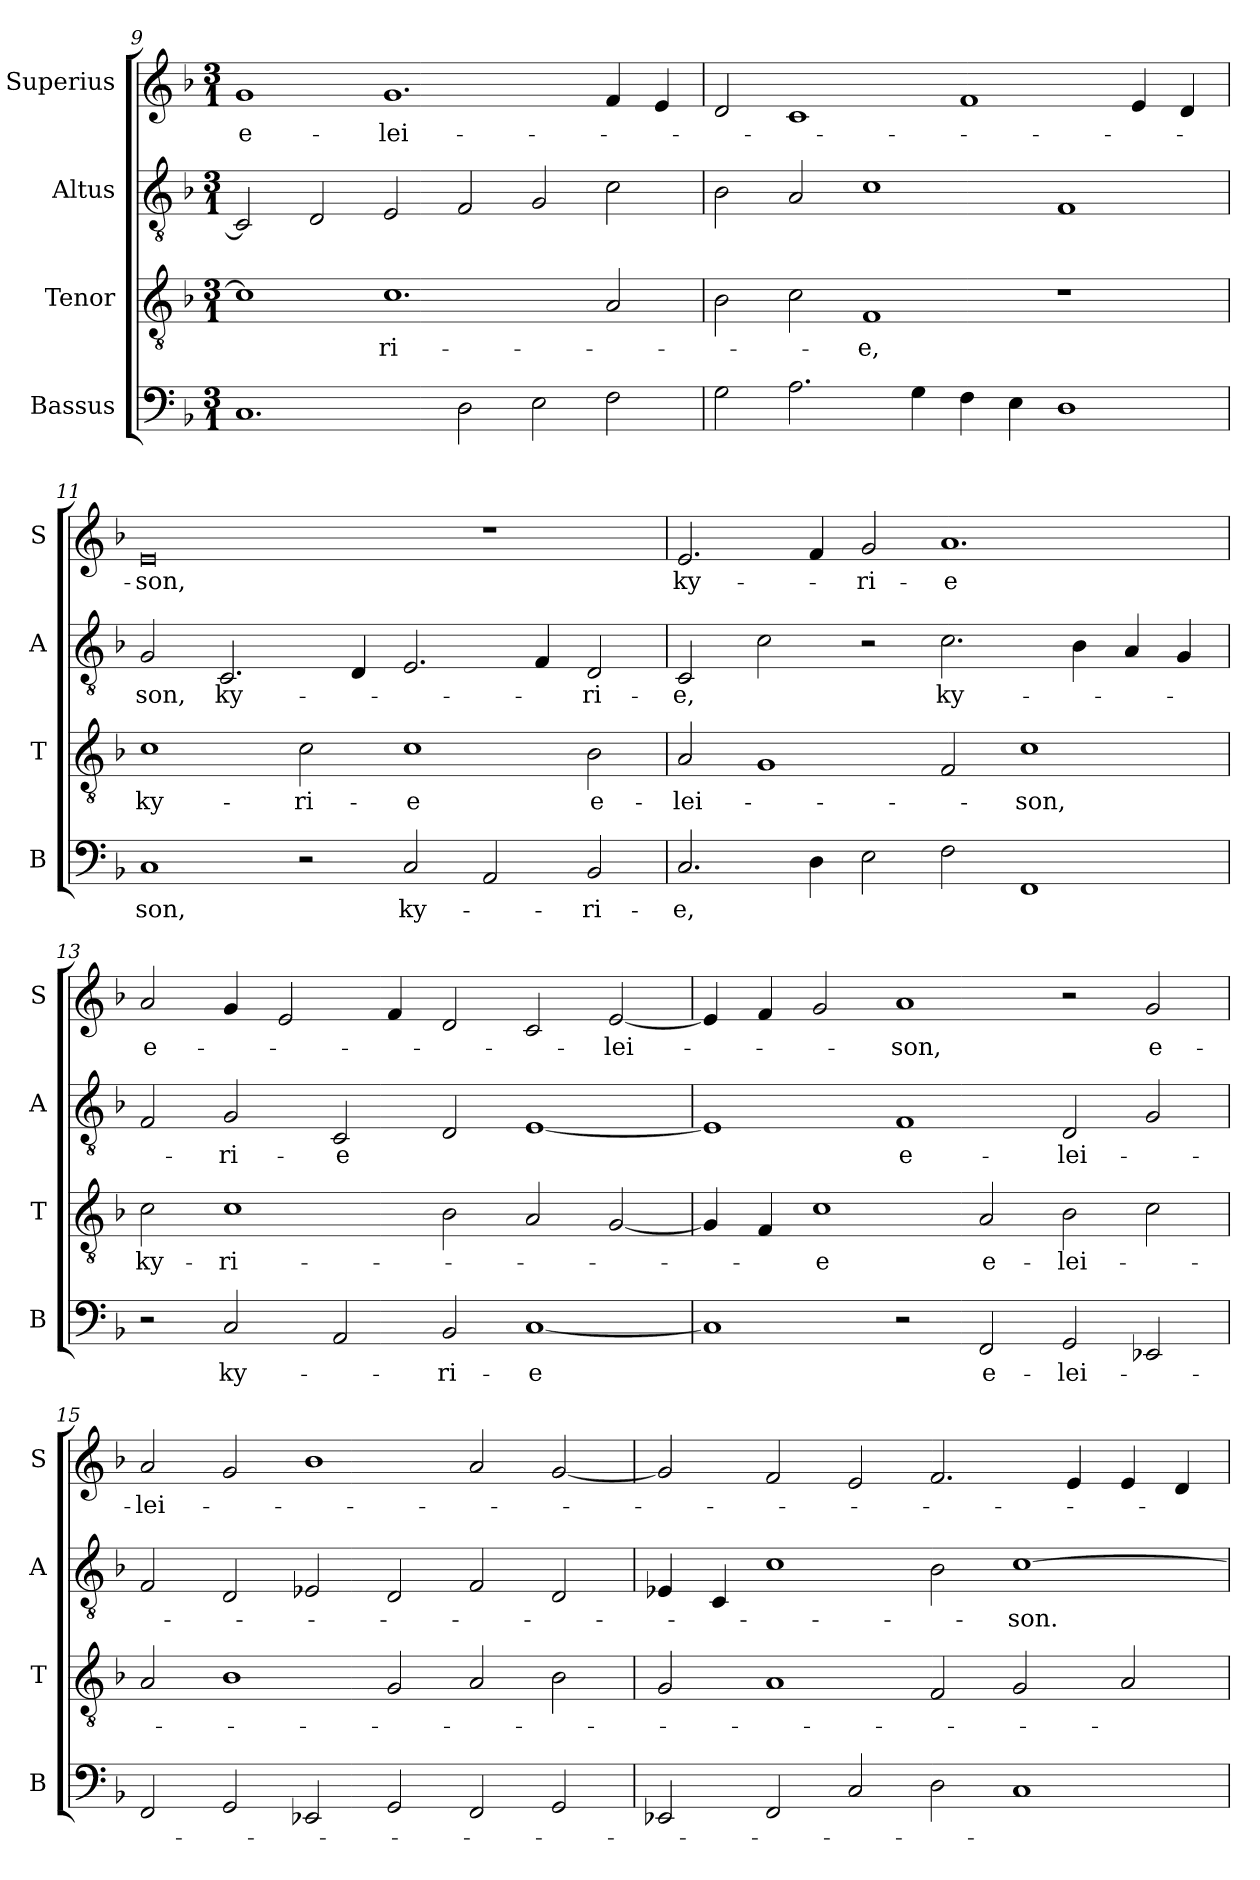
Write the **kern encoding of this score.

**kern	**text	**kern	**text	**kern	**text	**kern	**text
*part4	*part4	*part3	*part3	*part2	*part2	*part1	*part1
*staff4	*staff4	*staff3	*staff3	*staff2	*staff2	*staff1	*staff1
*I"Bassus	*	*I"Tenor	*	*I"Altus	*	*I"Superius	*
*I'B	*	*I'T	*	*I'A	*	*I'S	*
*clefF4	*	*clefGv2	*	*clefGv2	*	*clefG2	*
*k[b-]	*	*k[b-]	*	*k[b-]	*	*k[b-]	*
*M3/1	*	*M3/1	*	*M3/1	*	*M3/1	*
=9	=9	=9	=9	=9	=9	=9	=9
1.C	.	1c]	.	2C/]	.	1g	e-
.	.	.	.	2D/	.	.	.
.	.	1.c	-ri-	2E/	.	1.g	-lei-
2D\	.	.	.	2F/	.	.	.
2E\	.	.	.	2G/	.	.	.
2F\	.	2A/	.	2c\	.	4f/	.
.	.	.	.	.	.	4e/	.
=10	=10	=10	=10	=10	=10	=10	=10
2G\	.	2B-\	.	2B-\	.	2d/	.
2.A\	.	2c\	.	2A/	.	1c	.
.	.	1F	-e,	1c	.	.	.
4G\	.	.	.	.	.	.	.
4F\	.	.	.	.	.	1f	.
4E\	.	.	.	.	.	.	.
1D	.	1r	.	1F	.	.	.
.	.	.	.	.	.	4e/	.
.	.	.	.	.	.	4d/	.
=11	=11	=11	=11	=11	=11	=11	=11
1C	-son,	1c	ky-	2G/	-son,	0e	-son,
.	.	.	.	2.C/	ky-	.	.
2r	.	2c\	-ri-	.	.	.	.
.	.	.	.	4D/	.	.	.
2C/	ky-	1c	-e	2.E/	.	.	.
2AA/	.	.	.	.	.	1r	.
.	.	.	.	4F/	.	.	.
2BB-/	-ri-	2B-\	e-	2D/	-ri-	.	.
=12	=12	=12	=12	=12	=12	=12	=12
2.C/	-e,	2A/	-lei-	2C/	-e,	2.e/	ky-
.	.	1G	.	2c\	.	.	.
4D\	.	.	.	.	.	4f/	.
2E\	.	.	.	2r	.	2g/	-ri-
2F\	.	2F/	.	2.c\	ky-	1.a	-e
1FF	.	1c	-son,	.	.	.	.
.	.	.	.	4B-\	.	.	.
.	.	.	.	4A/	.	.	.
.	.	.	.	4G/	.	.	.
=13	=13	=13	=13	=13	=13	=13	=13
2r	.	2c\	ky-	2F/	.	2a/	e-
2C/	ky-	1c	-ri-	2G/	-ri-	4g/	.
.	.	.	.	.	.	2e/	.
2AA/	.	.	.	2C/	-e	.	.
.	.	.	.	.	.	4f/	.
2BB-/	-ri-	2B-\	.	2D/	.	2d/	.
[1C	-e	2A/	.	[1E	.	2c/	.
.	.	[2G/	.	.	.	[2e	-lei-
=14	=14	=14	=14	=14	=14	=14	=14
1C]	.	4G/]	.	1E]	.	4e/]	.
.	.	4F/	.	.	.	4f/	.
.	.	1c	-e	.	.	2g/	.
2r	.	.	.	1F	e-	1a	-son,
2FF/	e-	2A/	e-	.	.	.	.
2GG/	-lei-	2B-\	-lei-	2D/	-lei-	2r	.
2EE-X/	.	2c\	.	2G/	.	2g/	e-
=15	=15	=15	=15	=15	=15	=15	=15
2FF/	.	2A/	.	2F/	.	2a/	-lei-
2GG/	.	1B-	.	2D/	.	2g/	.
2EE-X/	.	.	.	2E-X/	.	1b-	.
2GG/	.	2G/	.	2D/	.	.	.
2FF/	.	2A/	.	2F/	.	2a/	.
2GG/	.	2B-\	.	2D/	.	[2g/	.
=16	=16	=16	=16	=16	=16	=16	=16
2EE-X/	.	2G/	.	4E-X/	.	2g/]	.
.	.	.	.	4C/	.	.	.
2FF/	.	1A	.	1c	.	2f/	.
2C/	.	.	.	.	.	2e/	.
2D\	.	2F/	.	2B-\	.	2.f/	.
1C	.	2G/	.	[1c	-son.	.	.
.	.	.	.	.	.	4e	.
.	.	2A/	.	.	.	4e	.
.	.	.	.	.	.	4d	.
=	=	=	=	=	=	=	=
*-	*-	*-	*-	*-	*-	*-	*-
